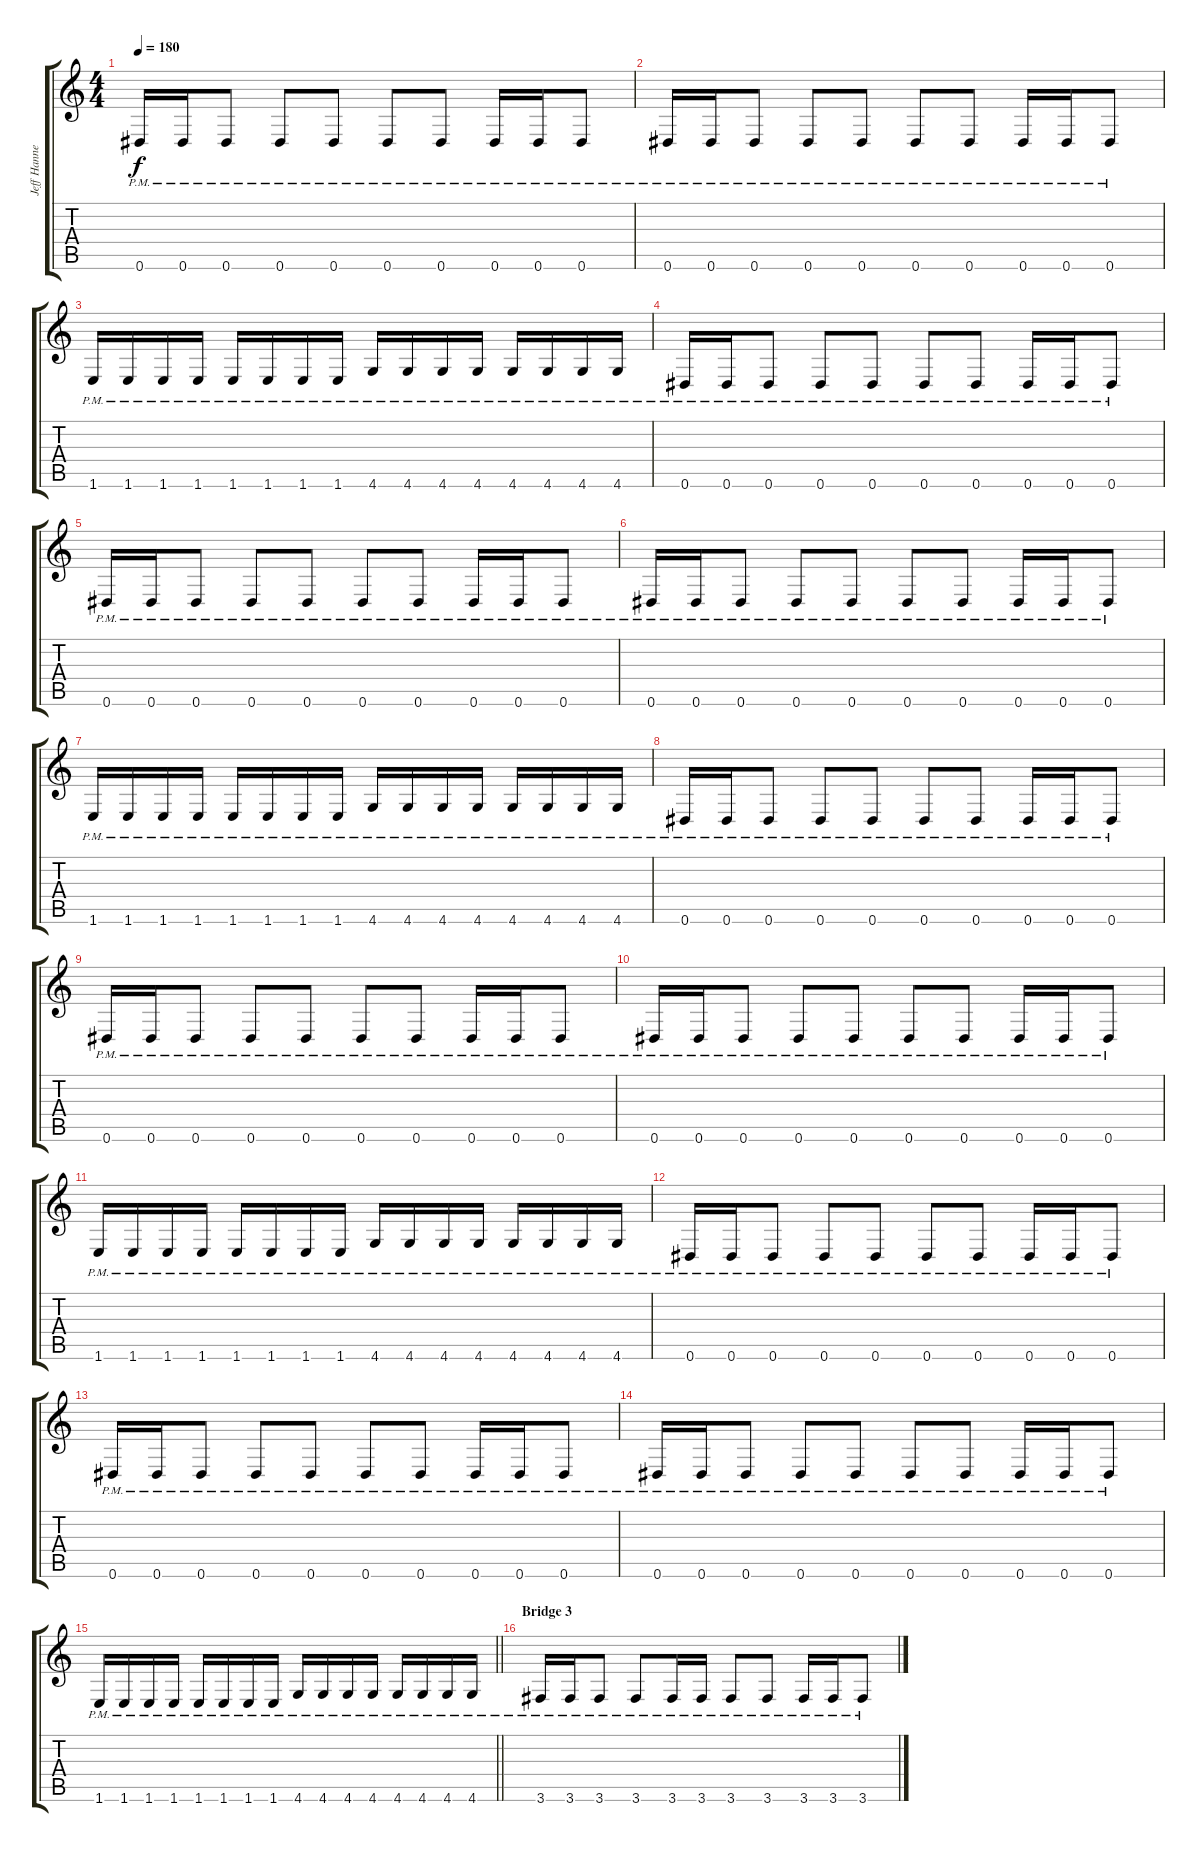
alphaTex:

\track ("Jeff Hanneman" "Jeff Hanne") {instrument distortionguitar}
\staff {score tabs}
\tuning (Eb4 Bb3 Gb3 Db3 Ab2 Eb2) {hide}
\ts (4 4)
\tempo 180
\clef g2
\ks c
0.6{pm}.16{dy f} 0.6{pm}.16 0.6{pm}.8 0.6{pm}.8 0.6{pm}.8 0.6{pm}.8 0.6{pm}.8 0.6{pm}.16 0.6{pm}.16 0.6{pm}.8 |
0.6{pm}.16 0.6{pm}.16 0.6{pm}.8 0.6{pm}.8 0.6{pm}.8 0.6{pm}.8 0.6{pm}.8 0.6{pm}.16 0.6{pm}.16 0.6{pm}.8 |
1.6{pm}.16 1.6{pm}.16 1.6{pm}.16 1.6{pm}.16 1.6{pm}.16 1.6{pm}.16 1.6{pm}.16 1.6{pm}.16 4.6{pm}.16 4.6{pm}.16 4.6{pm}.16 4.6{pm}.16 4.6{pm}.16 4.6{pm}.16 4.6{pm}.16 4.6{pm}.16 |
0.6{pm}.16 0.6{pm}.16 0.6{pm}.8 0.6{pm}.8 0.6{pm}.8 0.6{pm}.8 0.6{pm}.8 0.6{pm}.16 0.6{pm}.16 0.6{pm}.8 |
0.6{pm}.16 0.6{pm}.16 0.6{pm}.8 0.6{pm}.8 0.6{pm}.8 0.6{pm}.8 0.6{pm}.8 0.6{pm}.16 0.6{pm}.16 0.6{pm}.8 |
0.6{pm}.16 0.6{pm}.16 0.6{pm}.8 0.6{pm}.8 0.6{pm}.8 0.6{pm}.8 0.6{pm}.8 0.6{pm}.16 0.6{pm}.16 0.6{pm}.8 |
1.6{pm}.16 1.6{pm}.16 1.6{pm}.16 1.6{pm}.16 1.6{pm}.16 1.6{pm}.16 1.6{pm}.16 1.6{pm}.16 4.6{pm}.16 4.6{pm}.16 4.6{pm}.16 4.6{pm}.16 4.6{pm}.16 4.6{pm}.16 4.6{pm}.16 4.6{pm}.16 |
0.6{pm}.16 0.6{pm}.16 0.6{pm}.8 0.6{pm}.8 0.6{pm}.8 0.6{pm}.8 0.6{pm}.8 0.6{pm}.16 0.6{pm}.16 0.6{pm}.8 |
0.6{pm}.16 0.6{pm}.16 0.6{pm}.8 0.6{pm}.8 0.6{pm}.8 0.6{pm}.8 0.6{pm}.8 0.6{pm}.16 0.6{pm}.16 0.6{pm}.8 |
0.6{pm}.16 0.6{pm}.16 0.6{pm}.8 0.6{pm}.8 0.6{pm}.8 0.6{pm}.8 0.6{pm}.8 0.6{pm}.16 0.6{pm}.16 0.6{pm}.8 |
1.6{pm}.16 1.6{pm}.16 1.6{pm}.16 1.6{pm}.16 1.6{pm}.16 1.6{pm}.16 1.6{pm}.16 1.6{pm}.16 4.6{pm}.16 4.6{pm}.16 4.6{pm}.16 4.6{pm}.16 4.6{pm}.16 4.6{pm}.16 4.6{pm}.16 4.6{pm}.16 |
0.6{pm}.16 0.6{pm}.16 0.6{pm}.8 0.6{pm}.8 0.6{pm}.8 0.6{pm}.8 0.6{pm}.8 0.6{pm}.16 0.6{pm}.16 0.6{pm}.8 |
0.6{pm}.16 0.6{pm}.16 0.6{pm}.8 0.6{pm}.8 0.6{pm}.8 0.6{pm}.8 0.6{pm}.8 0.6{pm}.16 0.6{pm}.16 0.6{pm}.8 |
0.6{pm}.16 0.6{pm}.16 0.6{pm}.8 0.6{pm}.8 0.6{pm}.8 0.6{pm}.8 0.6{pm}.8 0.6{pm}.16 0.6{pm}.16 0.6{pm}.8 |
\barLineRight lightlight
1.6{pm}.16 1.6{pm}.16 1.6{pm}.16 1.6{pm}.16 1.6{pm}.16 1.6{pm}.16 1.6{pm}.16 1.6{pm}.16 4.6{pm}.16 4.6{pm}.16 4.6{pm}.16 4.6{pm}.16 4.6{pm}.16 4.6{pm}.16 4.6{pm}.16 4.6{pm}.16 |
\section ("" "Bridge 3")
3.6{pm}.16 3.6{pm}.16 3.6{pm}.8 3.6{pm}.8 3.6{pm}.16 3.6{pm}.16 3.6{pm}.8 3.6{pm}.8 3.6{pm}.16 3.6{pm}.16 3.6{pm}.8
